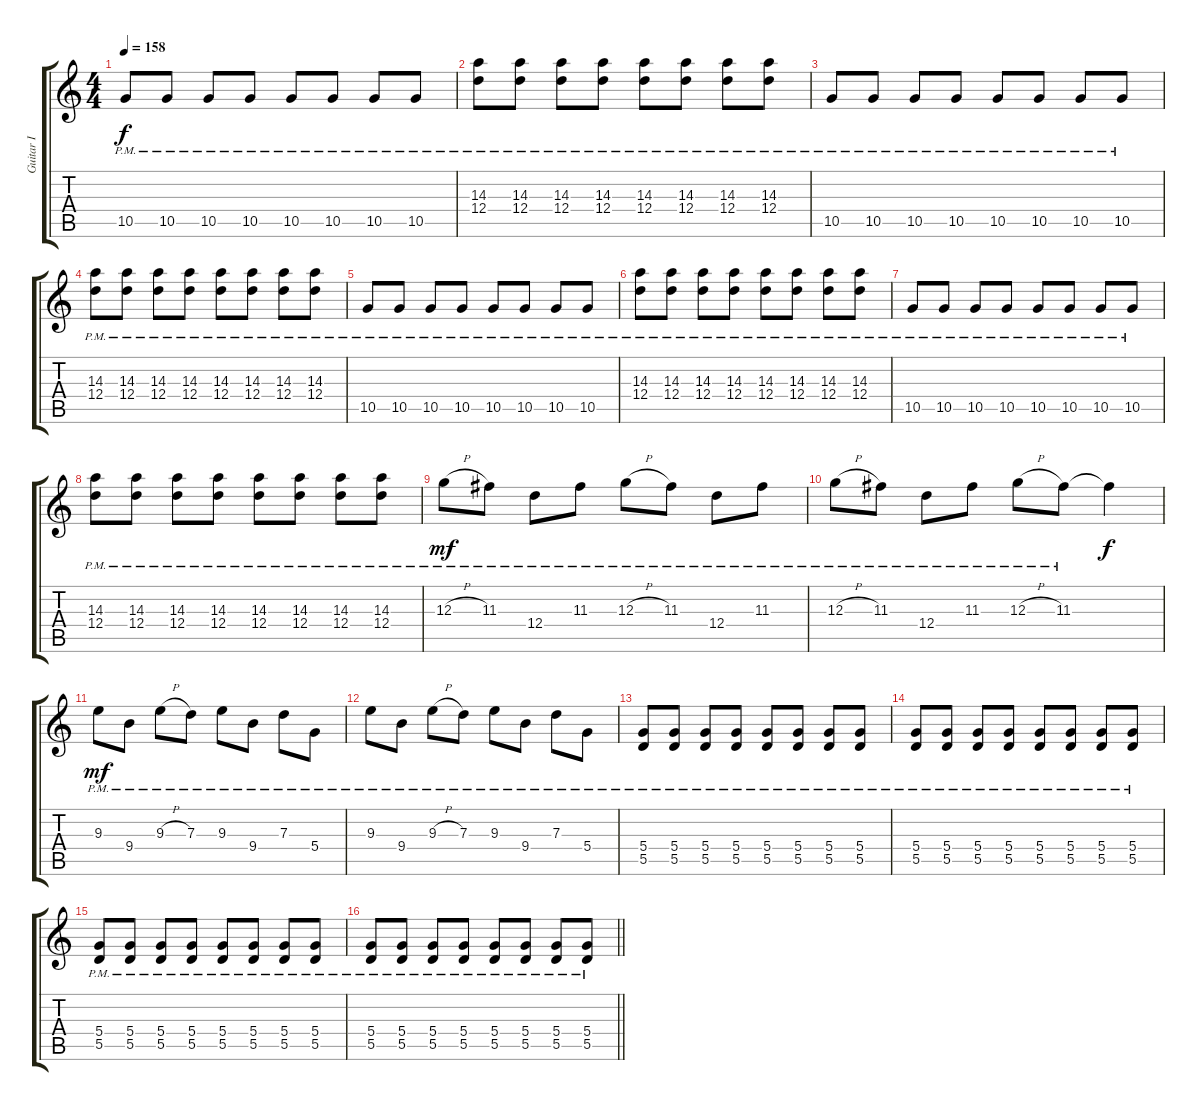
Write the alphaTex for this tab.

\track ("Guitar I" "Guitar I") {instrument distortionguitar}
\staff {score tabs}
\tuning (E4 B3 G3 D3 A2 E2) {hide}
\ts (4 4)
\tempo 158
\clef g2
\ks c
10.5{pm}.8{dy f volume 8} 10.5{pm}.8 10.5{pm}.8 10.5{pm}.8 10.5{pm}.8 10.5{pm}.8 10.5{pm}.8 10.5{pm}.8 |
(14.3{pm} 12.4{pm}).8 (14.3{pm} 12.4{pm}).8 (14.3{pm} 12.4{pm}).8 (14.3{pm} 12.4{pm}).8 (14.3{pm} 12.4{pm}).8 (14.3{pm} 12.4{pm}).8 (14.3{pm} 12.4{pm}).8 (14.3{pm} 12.4{pm}).8 |
10.5{pm}.8 10.5{pm}.8 10.5{pm}.8 10.5{pm}.8 10.5{pm}.8 10.5{pm}.8 10.5{pm}.8 10.5{pm}.8 |
(14.3{pm} 12.4{pm}).8 (14.3{pm} 12.4{pm}).8 (14.3{pm} 12.4{pm}).8 (14.3{pm} 12.4{pm}).8 (14.3{pm} 12.4{pm}).8 (14.3{pm} 12.4{pm}).8 (14.3{pm} 12.4{pm}).8 (14.3{pm} 12.4{pm}).8 |
10.5{pm}.8 10.5{pm}.8 10.5{pm}.8 10.5{pm}.8 10.5{pm}.8 10.5{pm}.8 10.5{pm}.8 10.5{pm}.8 |
(14.3{pm} 12.4{pm}).8 (14.3{pm} 12.4{pm}).8 (14.3{pm} 12.4{pm}).8 (14.3{pm} 12.4{pm}).8 (14.3{pm} 12.4{pm}).8 (14.3{pm} 12.4{pm}).8 (14.3{pm} 12.4{pm}).8 (14.3{pm} 12.4{pm}).8 |
10.5{pm}.8 10.5{pm}.8 10.5{pm}.8 10.5{pm}.8 10.5{pm}.8 10.5{pm}.8 10.5{pm}.8 10.5{pm}.8 |
(14.3{pm} 12.4{pm}).8 (14.3{pm} 12.4{pm}).8 (14.3{pm} 12.4{pm}).8 (14.3{pm} 12.4{pm}).8 (14.3{pm} 12.4{pm}).8 (14.3{pm} 12.4{pm}).8 (14.3{pm} 12.4{pm}).8 (14.3{pm} 12.4{pm}).8 |
12.3{h pm}.8{dy mf} 11.3{pm}.8 12.4{pm}.8 11.3{pm}.8 12.3{h pm}.8 11.3{pm}.8 12.4{pm}.8 11.3{pm}.8 |
12.3{h pm}.8 11.3{pm}.8 12.4{pm}.8 11.3{pm}.8 12.3{h pm}.8 11.3{pm}.8 11.3{t}.4{dy f} |
9.3{pm}.8{dy mf} 9.4{pm}.8 9.3{h pm}.8 7.3{pm}.8 9.3{pm}.8 9.4{pm}.8 7.3{pm}.8 5.4{pm}.8 |
9.3{pm}.8 9.4{pm}.8 9.3{h pm}.8 7.3{pm}.8 9.3{pm}.8 9.4{pm}.8 7.3{pm}.8 5.4{pm}.8 |
(5.4{pm} 5.5{pm}).8 (5.4{pm} 5.5{pm}).8 (5.4{pm} 5.5{pm}).8 (5.4{pm} 5.5{pm}).8 (5.4{pm} 5.5{pm}).8 (5.4{pm} 5.5{pm}).8 (5.4{pm} 5.5{pm}).8 (5.4{pm} 5.5{pm}).8 |
(5.4{pm} 5.5{pm}).8 (5.4{pm} 5.5{pm}).8 (5.4{pm} 5.5{pm}).8 (5.4{pm} 5.5{pm}).8 (5.4{pm} 5.5{pm}).8 (5.4{pm} 5.5{pm}).8 (5.4{pm} 5.5{pm}).8 (5.4{pm} 5.5{pm}).8 |
(5.4{pm} 5.5{pm}).8 (5.4{pm} 5.5{pm}).8 (5.4{pm} 5.5{pm}).8 (5.4{pm} 5.5{pm}).8 (5.4{pm} 5.5{pm}).8 (5.4{pm} 5.5{pm}).8 (5.4{pm} 5.5{pm}).8 (5.4{pm} 5.5{pm}).8 |
\barLineRight lightlight
(5.4{pm} 5.5{pm}).8 (5.4{pm} 5.5{pm}).8 (5.4{pm} 5.5{pm}).8 (5.4{pm} 5.5{pm}).8 (5.4{pm} 5.5{pm}).8 (5.4{pm} 5.5{pm}).8 (5.4{pm} 5.5{pm}).8 (5.4{pm} 5.5{pm}).8
